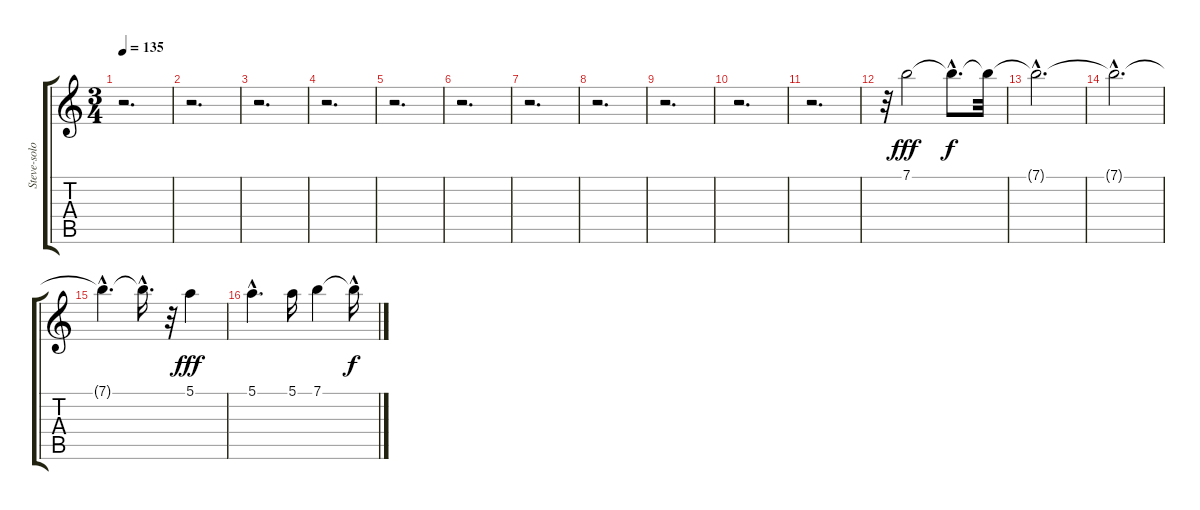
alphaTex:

\track ("Steve-solo" "Steve-solo") {instrument overdrivenguitar}
\staff {score tabs}
\tuning (E4 B3 G3 D3 A2 E2) {hide}
\ts (3 4)
\tempo 135
\clef g2
\ks c
r.2{d dy fff} |
r.2{d} |
r.2{d} |
r.2{d} |
r.2{d} |
r.2{d} |
r.2{d} |
r.2{d} |
r.2{d} |
r.2{d} |
r.2{d} |
r.32 7.1.2{volume 16 balance 8 instrument overdrivenguitar} 7.1{hac t}.8{d dy f} 7.1{t}.32 |
7.1{hac t}.2{d} |
7.1{hac t}.2{d} |
7.1{hac t}.4{d} 7.1{hac t}.16{d} r.32 5.1.4{dy fff} |
5.1{hac}.4{d} 5.1.16 7.1.4 7.1{hac t}.16{dy f}
